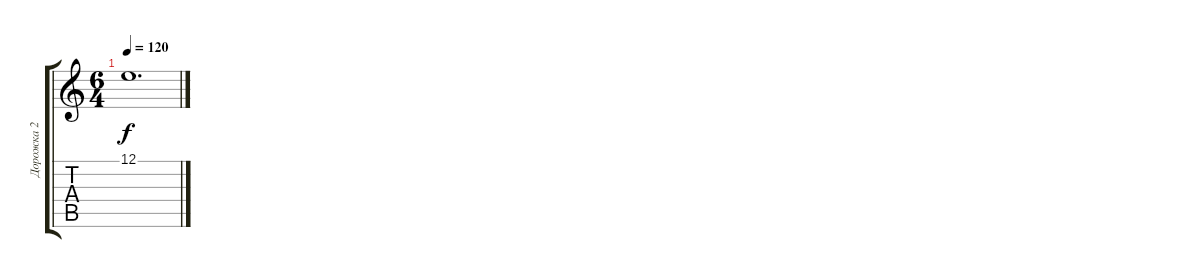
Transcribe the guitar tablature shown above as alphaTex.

\track ("Дорожка 2" "Дорожка 2") {instrument acousticgrandpiano}
\staff {score tabs}
\tuning (E4 B3 G3 D3 A2 E2) {hide}
\ts (6 4)
\tempo 120
\clef g2
\ks c
12.1{t}.1{d dy f}
